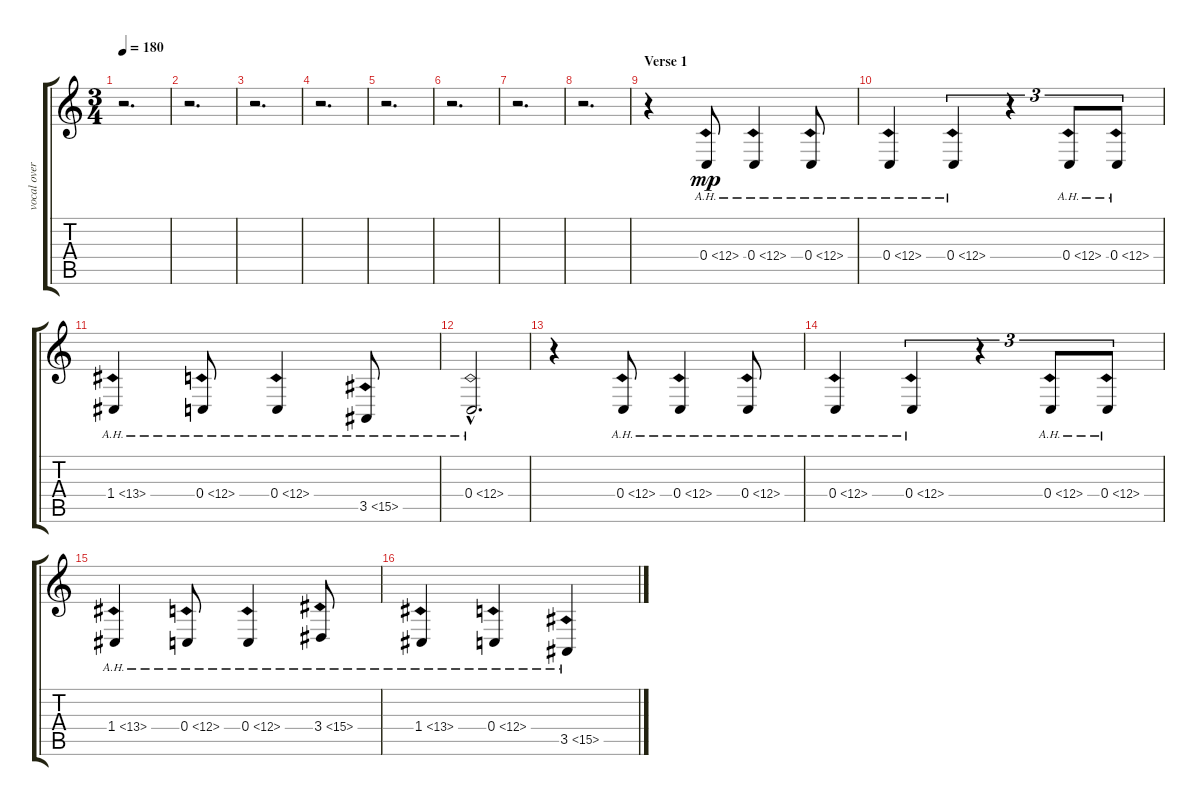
\track ("vocal overdub" "vocal over") {instrument pad4choir}
\staff {score tabs}
\tuning (D4 A3 F3 C3 G2 C2) {hide}
\ts (3 4)
\tempo 180
\clef g2
\ks c
r.2{d dy mp} |
r.2{d} |
r.2{d} |
r.2{d} |
r.2{d} |
r.2{d} |
r.2{d} |
r.2{d} |
\section ("" "Verse 1")
r.4 0.4{ah 12}.8 0.4{ah 12}.4 0.4{ah 12}.8 |
0.4{ah 12}.4 0.4{ah 12}.4{tu (3 2)} r.4{tu (3 2)} 0.4{ah 12}.8{tu (3 2)} 0.4{ah 12}.8{tu (3 2)} |
1.4{ah 12}.4 0.4{ah 12}.8 0.4{ah 12}.4 3.5{ah 12}.8 |
0.4{ah 12 hac}.2{d} |
r.4 0.4{ah 12}.8 0.4{ah 12}.4 0.4{ah 12}.8 |
0.4{ah 12}.4 0.4{ah 12}.4{tu (3 2)} r.4{tu (3 2)} 0.4{ah 12}.8{tu (3 2)} 0.4{ah 12}.8{tu (3 2)} |
1.4{ah 12}.4 0.4{ah 12}.8 0.4{ah 12}.4 3.4{ah 12}.8 |
1.4{ah 12}.4 0.4{ah 12}.4 3.5{ah 12}.4
